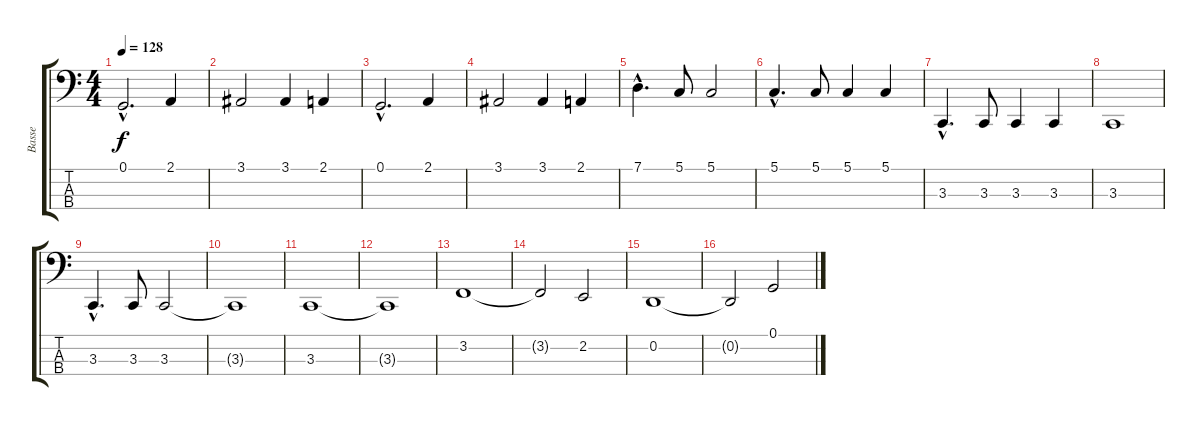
\track ("Basse" "Basse") {instrument electricbassfinger}
\staff {score tabs}
\tuning (G1 D1 A0 E0) {hide}
\ts (4 4)
\tempo 128
\clef f4
\ks c
0.1{hac}.2{d dy f} 2.1.4 |
3.1.2 3.1.4 2.1.4 |
0.1{hac}.2{d} 2.1.4 |
3.1.2 3.1.4 2.1.4 |
7.1{hac}.4{d} 5.1.8 5.1.2 |
5.1{hac}.4{d} 5.1.8 5.1.4 5.1.4 |
3.3{hac}.4{d} 3.3.8 3.3.4 3.3.4 |
3.3.1 |
3.3{hac}.4{d} 3.3.8 3.3.2 |
3.3{t}.1 |
3.3.1 |
3.3{t}.1 |
3.2.1 |
3.2{t}.2 2.2.2 |
0.2.1 |
0.2{t}.2 0.1.2
